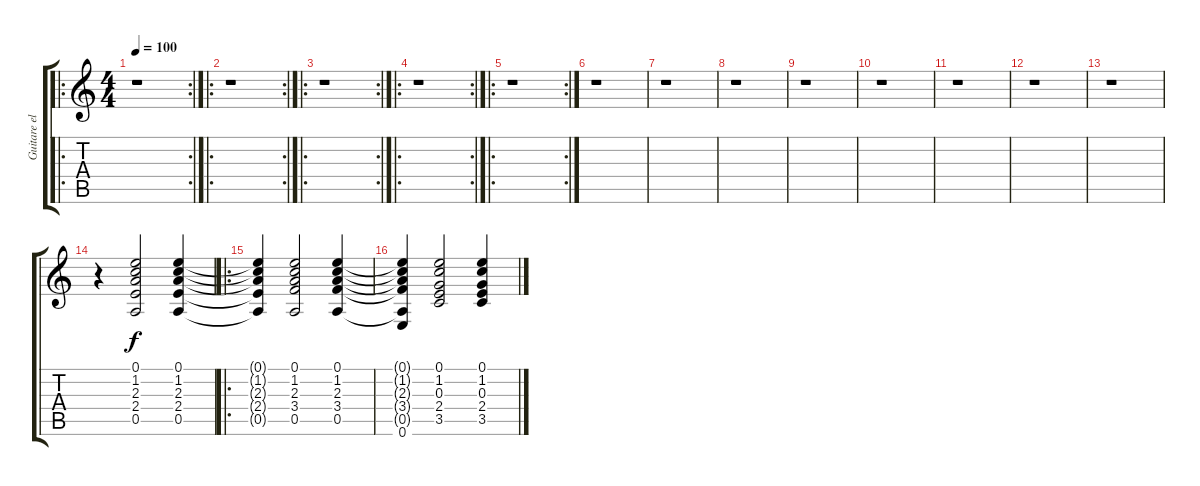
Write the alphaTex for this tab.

\track ("Guitare electrique" "Guitare el") {instrument overdrivenguitar}
\staff {score tabs}
\tuning (E4 B3 G3 D3 A2 E2) {hide}
\ro
\rc 2
\ts (4 4)
\tempo 100
\clef g2
\ks c
r.1{dy f instrument overdrivenguitar} |
\ro
\rc 2
r.1 |
\ro
\rc 2
r.1 |
\ro
\rc 2
r.1 |
\ro
\rc 2
r.1 |
r.1 |
r.1 |
r.1 |
r.1 |
r.1 |
r.1 |
r.1 |
r.1 |
r.4 (0.1 1.2 2.3 2.4 0.5).2 (0.1 1.2 2.3 2.4 0.5).4 |
\ro
(0.1{t} 1.2{t} 2.3{t} 2.4{t} 0.5{t}).4 (0.1 1.2 2.3 3.4 0.5).2 (0.1 1.2 2.3 3.4 0.5).4 |
(0.1{t} 1.2{t} 2.3{t} 3.4{t} 0.5{t} 0.6).4 (0.1 1.2 0.3 2.4 3.5).2 (0.1 1.2 0.3 2.4 3.5).4
